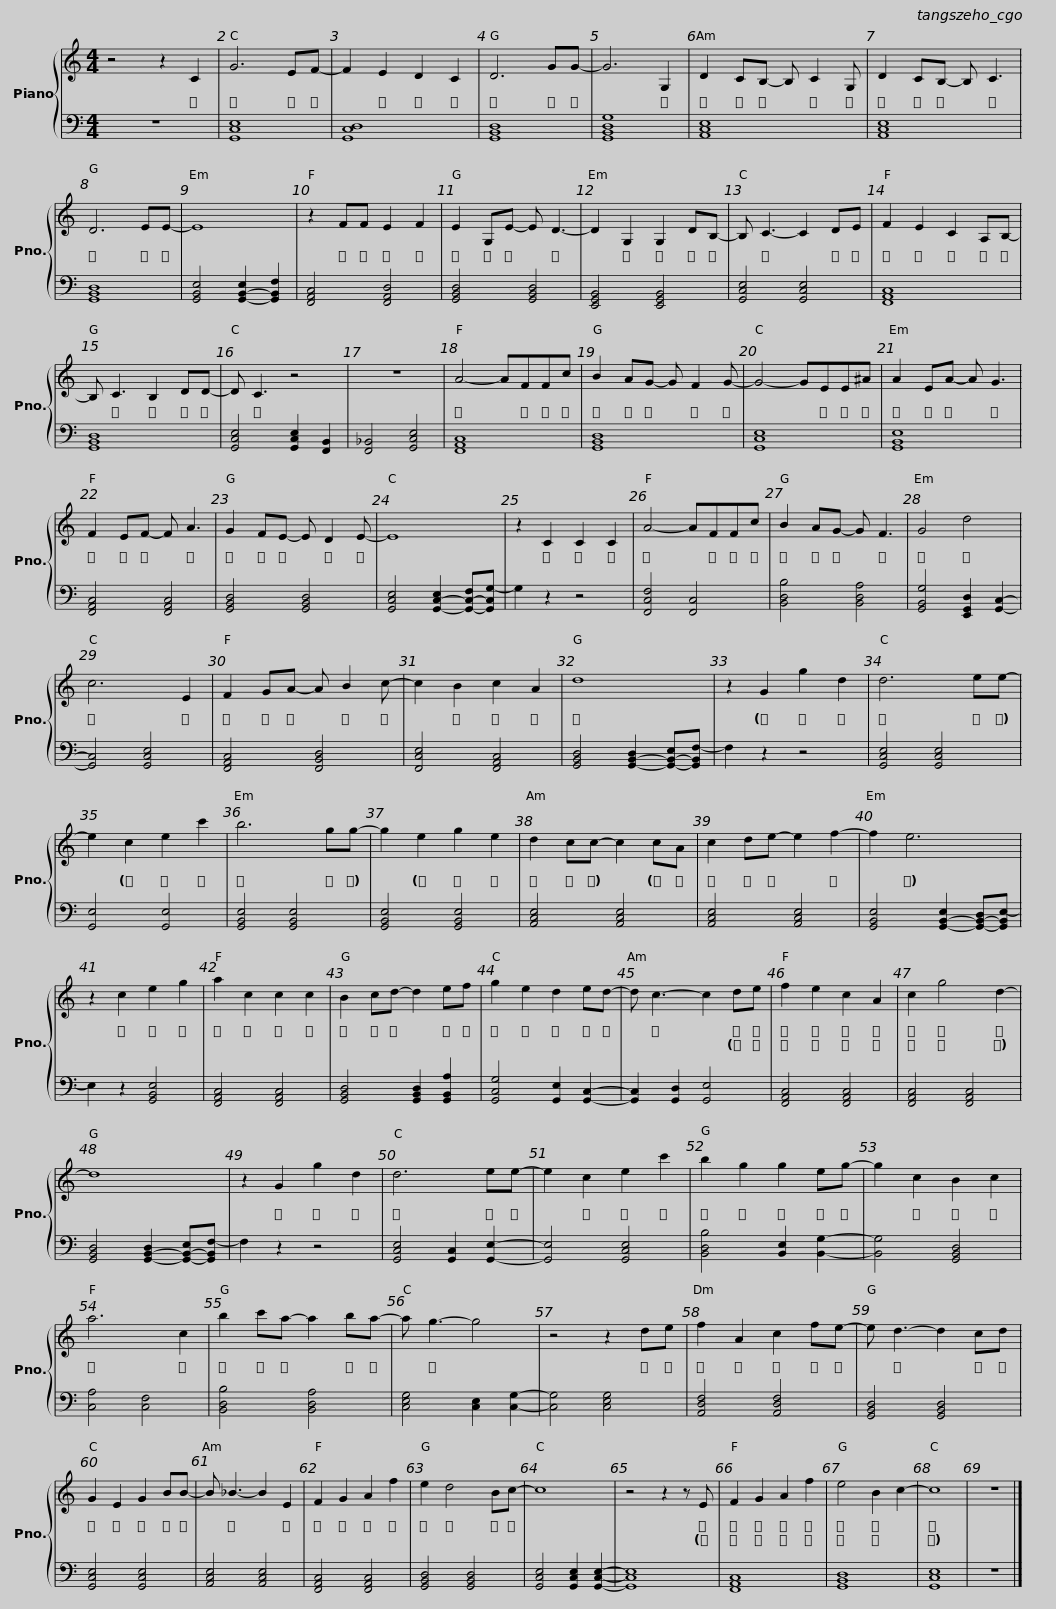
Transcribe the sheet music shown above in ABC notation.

X:1
%%score { 1 | 2 }
L:1/8
M:4/4
I:linebreak $
K:C
V:1 treble
V:2 bass
V:1
 z4 z2 C2 | G6 EF- | F2 E2 D2 C2 | D6 GG- | G6 G,2 | %5
 D2 CB,- B, C2 G, | D2 CB,- B, C3 | D6 EE- |$ E8 | z2 FF E2 F2 | %10
 E2 G,E- E D3- | D2 G,2 G,2 DB,- | B, C3- C2 DE | F2 E2 C2 A,B,- | B, C3 B,2 DD- |$ %15
 D C3 z4 | z8 | A4- AFFc | B2 AG- G F2 G- | G4- GEE^A | %20
 A2 EA- A G3 | F2 EF- F A3 |$ G2 FE- E D2 E- | E8 | z2 C2 C2 C2 | %25
 A4- AFFc | B2 AG- G F3 | G4 d4 | c6 E2 | F2 GA- A B2 c- |$ %30
 c2 B2 c2 A2 | d8 | z2 G2 g2 d2 | d6 ee- | e2 c2 e2 c'2 | %35
 b6 gg- | g2 e2 g2 e2 | d2 cc- c2 cA | c2 de- e2 f2- |$ f2 e6 | %40
 z2 c2 e2 g2 | a2 c2 c2 c2 | B2 cd- d2 ef | g2 e2 d2 ed- | d c3- c2 de | %45
 f2 e2 c2 A2 | c2 g4 d2- |$ d8 | z2 G2 g2 d2 | d6 ee- | %50
 e2 c2 e2 c'2 | b2 g2 g2 eg- | g2 c2 B2 c2 | a6 c2 | b2 c'a- a2 ba- |$ %55
 a g3- g4 | z4 z2 de | f2 A2 c2 fe- | e d3- d2 cd | G2 E2 G2 BB- | %60
 B _B3- B2 E2 | F2 G2 A2 f2 | e2 d4 Bc- | c8 |$ z4 z2 z E | %65
 F2 G2 A2 f2 | e4 B2 c2- | c8 | z8 |] %69
V:2
 z8 | [G,,C,E,]8 | [G,,C,D,]8 | [G,,B,,D,]8 | [G,,B,,D,G,]8 | %5
 [A,,C,E,]8 | [A,,C,E,]8 | [G,,B,,D,]8 |$ [G,,B,,E,]4 [G,,-B,,-E,]2 [G,,B,,F,]2 | [F,,A,,C,]4 [F,,A,,D,]4 | %10
 [G,,B,,D,]4 [G,,B,,D,]4 | [E,,G,,B,,]4 [E,,G,,B,,]4 | [G,,C,E,]4 [G,,C,E,]4 | [F,,A,,C,]8 | [G,,B,,D,]8 |$ %15
 [G,,C,E,]4 [G,,C,E,]2 [F,,B,,]2 | [F,,_B,,]4 [G,,C,E,]4 | [F,,A,,C,]8 | [G,,B,,D,]8 | [G,,C,E,]8 | %20
 [G,,B,,E,]8 | [F,,A,,C,]4 [F,,A,,C,]4 |$ [G,,B,,D,]4 [G,,B,,D,]4 | [G,,C,E,]4 [G,,-C,-E,]2 [G,,-C,-F,][G,,C,G,-] | G,2 z2 z4 | %25
 [F,,C,F,]4 [F,,C,]4 | [B,,D,B,]4 [B,,D,A,]4 | [G,,B,,G,]4 [E,,G,,D,]2 [G,,C,]2- | [G,,C,]4 [G,,C,E,]4 | [F,,A,,C,]4 [F,,B,,D,]4 |$ %30
 [F,,C,E,]4 [F,,A,,C,]4 | [G,,B,,D,]4 [G,,-B,,-D,]2 [G,,-B,,-E,][G,,B,,F,-] | F,2 z2 z4 | [G,,C,E,]4 [G,,C,E,]4 | [G,,E,]4 [G,,E,]4 | %35
 [G,,B,,E,]4 [G,,B,,E,]4 | [G,,B,,E,]4 [G,,B,,E,]4 | [A,,C,E,]4 [A,,C,E,]4 | [A,,C,E,]4 [A,,C,E,]4 |$ [G,,B,,E,]4 [G,,-B,,-E,]2 [G,,-B,,-D,][G,,B,,E,-] | %40
 E,2 z2 [G,,B,,E,]4 | [F,,A,,C,]4 [F,,A,,C,]4 | [G,,B,,D,]4 [G,,B,,D,]2 [G,,B,,A,]2 | [G,,C,G,]4 [G,,E,]2 [G,,C,]2- | [G,,C,]2 [G,,D,]2 [G,,E,]4 | %45
 [F,,A,,C,]4 [F,,A,,C,]4 | [F,,A,,C,]4 [F,,A,,C,]4 |$ [G,,B,,D,]4 [G,,-B,,-D,]2 [G,,-B,,-E,][G,,B,,F,-] | F,2 z2 z4 | [G,,C,E,]4 [G,,C,]2 [G,,E,]2- | %50
 [G,,E,]4 [G,,C,E,]4 | [B,,D,B,]4 [B,,E,]2 [B,,G,]2- | [B,,G,]4 [G,,B,,D,]4 | [C,A,]4 [C,F,]4 | [B,,D,B,]4 [B,,D,A,]4 |$ %55
 [C,E,G,]4 [C,E,]2 [C,G,]2- | [C,G,]4 [C,E,G,]4 | [A,,D,F,]4 [A,,D,F,]4 | [G,,B,,D,]4 [G,,B,,D,]4 | [G,,C,E,]4 [G,,C,E,]4 | %60
 [A,,C,E,]4 [A,,C,E,]4 | [F,,A,,C,]4 [F,,A,,C,]4 | [G,,B,,D,]4 [G,,B,,D,]4 | [G,,C,E,]4 [G,,C,E,]2 [G,,C,E,]2- |$ [G,,C,E,]8 | %65
 [F,,A,,C,]8 | [G,,B,,D,]8 | [G,,C,E,]8 | z8 |] %69
